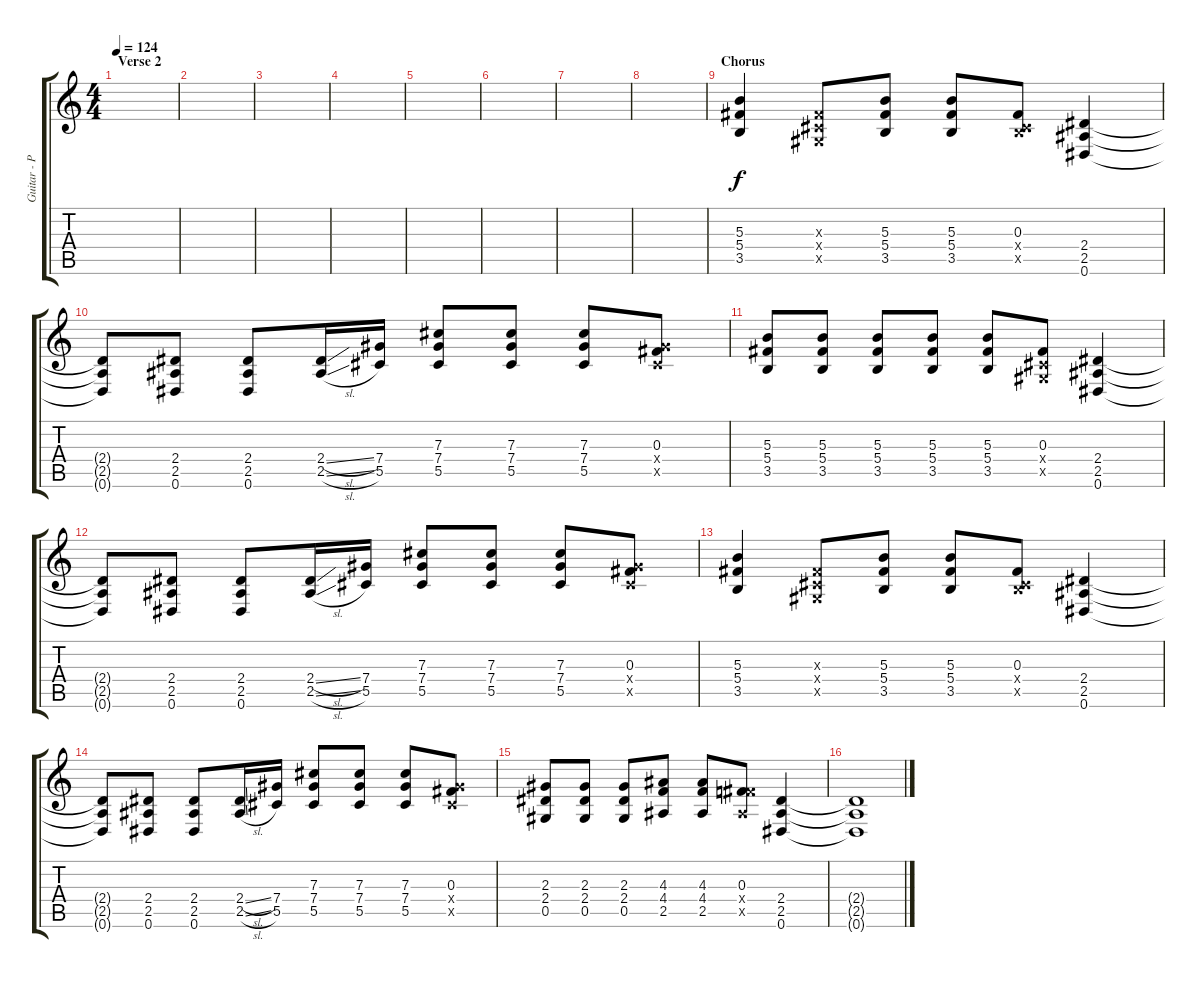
\track ("Guitar - Pat Callahan" "Guitar - P") {instrument distortionguitar}
\staff {score tabs}
\tuning (Eb4 Bb3 Gb3 Db3 Ab2 Eb2) {hide}
\ts (4 4)
\section ("" "Verse 2")
\tempo 124
\clef g2
\ks c
|
|
|
|
|
|
|
|
\section ("" "Chorus")
(5.3 5.4 3.5).4{instrument electricguitarclean} (0.3{x} 0.4{x} 0.5{x}).8 (5.3 5.4 3.5).8 (5.3 5.4 3.5).8 (0.3 0.4{x} 3.5{x}).8 (2.4 2.5 0.6).4 |
(2.4{t} 2.5{t} 0.6{t}).8 (2.4 2.5 0.6).8 (2.4 2.5 0.6).8 (2.4{sl} 2.5{sl}).16 (7.4 5.5).16 (7.3 7.4 5.5).8 (7.3 7.4 5.5).8 (7.3 7.4 5.5).8 (0.3 7.4{x} 5.5{x}).8 |
(5.3 5.4 3.5).8 (5.3 5.4 3.5).8 (5.3 5.4 3.5).8 (5.3 5.4 3.5).8 (5.3 5.4 3.5).8 (0.3 0.4{x} 0.5{x}).8 (2.4 2.5 0.6).4 |
(2.4{t} 2.5{t} 0.6{t}).8 (2.4 2.5 0.6).8 (2.4 2.5 0.6).8 (2.4{sl} 2.5{sl}).16 (7.4 5.5).16 (7.3 7.4 5.5).8 (7.3 7.4 5.5).8 (7.3 7.4 5.5).8 (0.3 7.4{x} 5.5{x}).8 |
(5.3 5.4 3.5).4 (0.3{x} 0.4{x} 0.5{x}).8 (5.3 5.4 3.5).8 (5.3 5.4 3.5).8 (0.3 0.4{x} 3.5{x}).8 (2.4 2.5 0.6).4 |
(2.4{t} 2.5{t} 0.6{t}).8 (2.4 2.5 0.6).8 (2.4 2.5 0.6).8 (2.4{sl} 2.5{sl}).16 (7.4 5.5).16 (7.3 7.4 5.5).8 (7.3 7.4 5.5).8 (7.3 7.4 5.5).8 (0.3 7.4{x} 5.5{x}).8 |
(2.3 2.4 0.5).8 (2.3 2.4 0.5).8 (2.3 2.4 0.5).8 (4.3 4.4 2.5).8 (4.3 4.4 2.5).8 (0.3 4.4{x} 2.5{x}).8 (2.4 2.5 0.6).4 |
(2.4{t} 2.5{t} 0.6{t}).1
